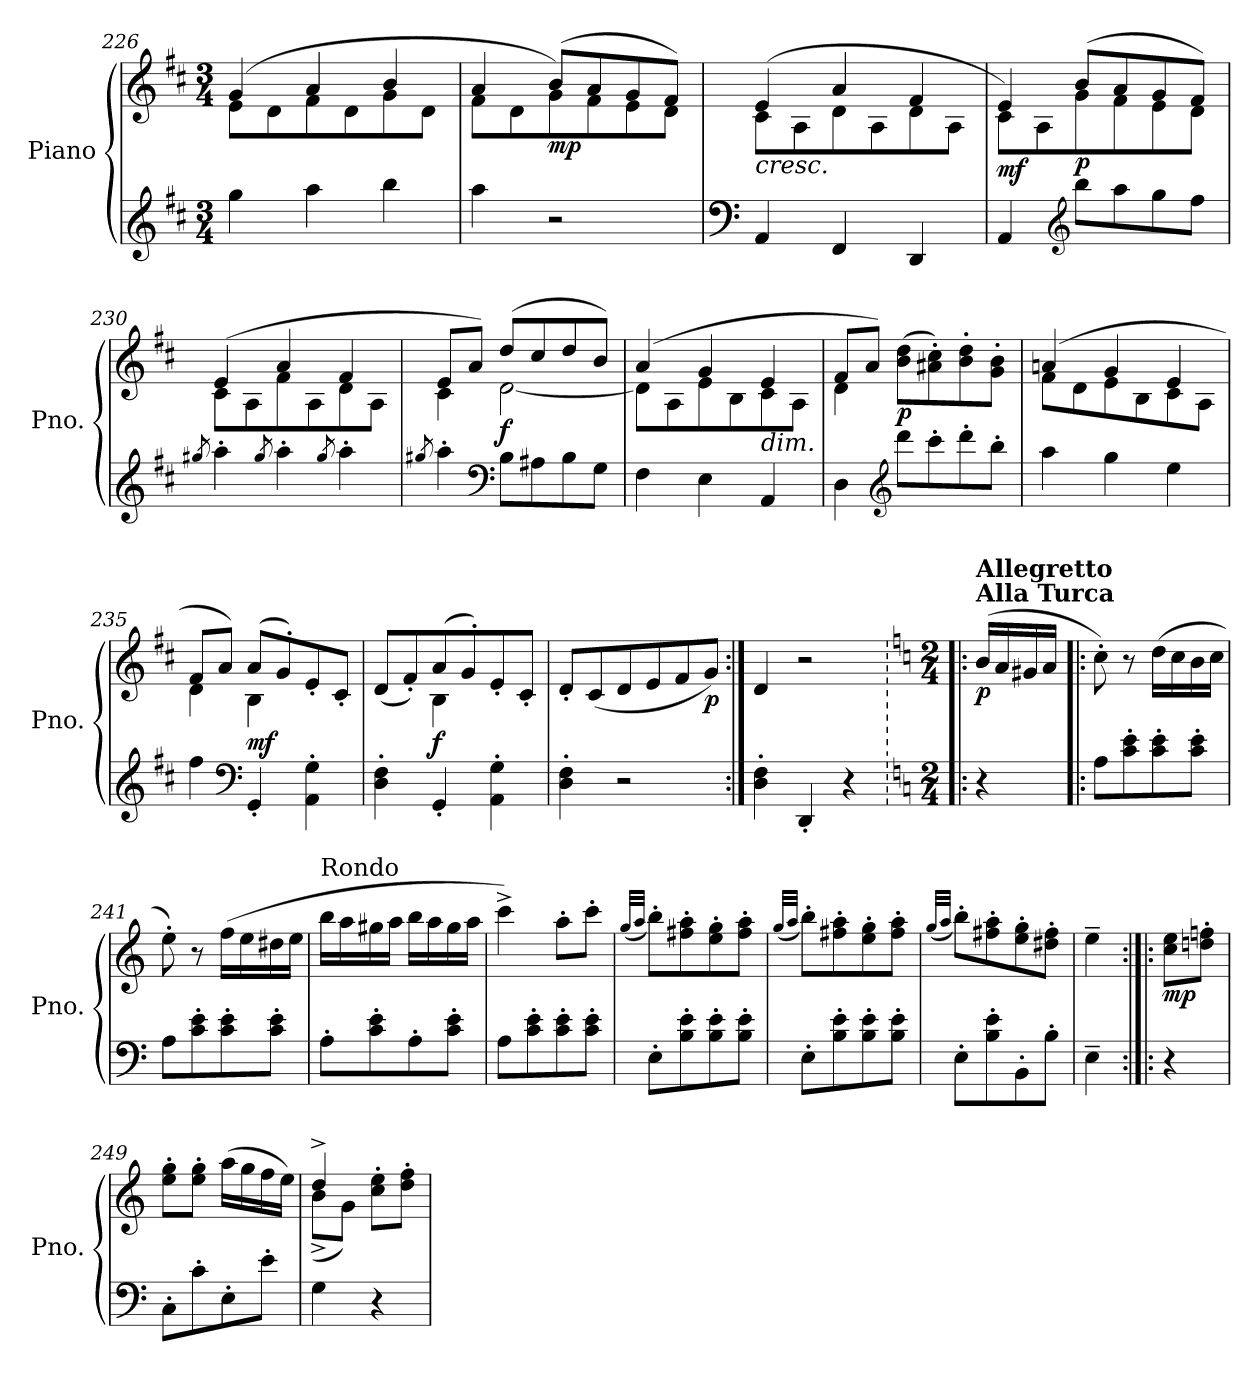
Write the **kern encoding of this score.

**kern	**kern	**dynam
*part1	*part1	*part1
*staff2	*staff1	*staff1/2
*I"Piano	*	*
*I'Pno.	*	*
*clefG2	*clefG2	*
*k[f#c#]	*k[f#c#]	*
*M3/4	*M3/4	*
=226	=226	=226
*	*^	*
4gg\	(>4g/	8e\L	.
.	.	8d\	.
4aa\	4a/	8f#\	.
.	.	8d\	.
4bb\	4b/	8g\	.
.	.	8d\J	.
=227	=227	=227	=227
4aa\	4a/	8f#\L	.
.	.	8d\	.
!	!	!	!LO:DY:b
2r	(>8b/L)	8g\	mp
.	8a/	8f#\	.
.	8g/	8e\	.
.	8f#/J)	8d\J	.
!!LO:LB:g=z	!!
=228	=228	=228	=228
*clefF4	*	*	*
!	!LO:TX:b:i:t=cresc.	!	!
4AA/	(>4e/	8c#\L	.
.	.	8A\	.
4FF#/	4a/	8d\	.
.	.	8A\	.
4DD/	4f#/	8d\	.
.	.	8A\J	.
=229	=229	=229	=229
!	!	!	!LO:DY:b
4AA/	4e/)	8c#\L	mf
.	.	8A\	.
*clefG2	*	*	*
!	!	!	!LO:DY:b
8bb\L	(>8b/L	8g\	p
8aa\	8a/	8f#\	.
8gg\	8g/	8e\	.
8ff#\J	8f#/J)	8d\J	.
=230	=230	=230	=230
8qgg#X/	.	.	.
4aa'\	(>4e/	8c#\L	.
.	.	8A\	.
8qgg#/	.	.	.
4aa'\	4a/	8f#\	.
.	.	8A\	.
8qgg#/	.	.	.
4aa'\	4f#/	8d\	.
.	.	8A\J	.
=231	=231	=231	=231
8qgg#X/	.	.	.
4aa'\	8e/L	4c#\	.
.	8a/J)	.	.
*clefF4	*	*	*
!	!	!	!LO:DY:b
8B\L	(>8dd/L	[2d\	f
8A#X\	8cc#/	.	.
8B\	8dd/	.	.
8G\J	8b/J)	.	.
=232	=232	=232	=232
4F#\	(>4a/	8d\L]	.
.	.	8A\	.
4E\	4g/	8e\	.
.	.	8B\	.
!	!LO:TX:b:i:t=dim.	!	!
4AA/	4e/	8c#\	.
.	.	8A\J	.
!!LO:LB:g=z	!!
=233	=233	=233	=233
4D\	8f#/L	4d\	.
.	8a/J)	.	.
*clefG2	*	*	*
!	!	!	!LO:DY:b
8ddd\L	(>8b\ 8dd\L	2ryy	p
8ccc#'\	8a#X\' 8cc#\')	.	.
8ddd'\	8b\' 8dd\'	.	.
8bb'\J	8g\' 8b\'J	.	.
=234	=234	=234	=234
4aa\	(>4an/	8f#\L	.
.	.	8d\	.
4gg\	4g/	8e\	.
.	.	8B\	.
4ee\	4e/	8c#\	.
.	.	8A\J	.
=235	=235	=235	=235
4ff#\	8f#/L	4d\	.
.	8a/J)	.	.
*clefF4	*	*	*
!	!	!	!LO:DY:b
4GG'/	(>8a/L	4B\	mf
.	8g'/)	.	.
4AA\' 4G\'	8e'/	4ryy	.
.	8c#'/J	.	.
=236	=236	=236	=236
4D\' 4F#\'	(>8d/L	4ryy	.
.	8f#'/)	.	.
!	!	!	!LO:DY:b
4GG'/	(>8a/	4B\	f
.	8g'/)	.	.
4AA\' 4G\'	8e'/	4ryy	.
.	8c#'/J	.	.
*	*v	*v	*
=237	=237	=237
4D\' 4F#\'	8d'/L	.
.	(<8c#/	.
2r	8d/	.
.	8e/	.
.	8f#/	.
!	!	!LO:DY:b
.	8g/J)	p
=238:|!	=238:|!	=238:|!
4D\' 4F#\'	4d/	.
4DD'/	2r	.
4r	.	.
!!LO:PB:g=z
=239|!:	=239|!:	=239|!:
*k[]	*k[]	*
*M2/4	*M2/4	*
*	*MM140	*
!	!LO:TX:B:t=Alla Turca	!
!	!LO:TX:a:B:t=Allegretto	!
!	!	!LO:DY:b
4r	(<16b/LL	p
.	16a/	.
.	16g#X/	.
.	16a/JJ	.
=240	=240	=240
8A\L	8cc'\)	.
8c\' 8e\'	8r	.
8c\' 8e\'	(>16dd\LL	.
.	16cc\	.
8c\' 8e\'J	16b\	.
.	16cc\JJ	.
=241	=241	=241
8A\L	8ee'\)	.
8c\' 8e\'	8r	.
8c\' 8e\'	(>16ff\LL	.
.	16ee\	.
8c\' 8e\'J	16dd#X\	.
.	16ee\JJ	.
=242	=242	=242
!	!LO:TX:a:t=Rondo	!
8A'\L	16bb\LL	.
.	16aa\	.
8c\' 8e\'	16gg#X\	.
.	16aa\JJ	.
8A'\	16bb\LL	.
.	16aa\	.
8c\' 8e\'J	16gg#\	.
.	16aa\JJ	.
=243	=243	=243
8A\L	4ccc^\)	.
8c\' 8e\'	.	.
8c\' 8e\'	8aa'\L	.
8c\' 8e\'J	8ccc'\J	.
=244	=244	=244
.	(<32qgg/LLL	.
.	32qaa/JJJ	.
8E'\L	8bb'\L)	.
8B\' 8e\'	8ff#X\' 8aa\'	.
8B\' 8e\'	8ee\' 8gg\'	.
8B\' 8e\'J	8ff#\' 8aa\'J	.
!!LO:LB:g=z
=245	=245	=245
.	(<32qgg/LLL	.
.	32qaa/JJJ	.
8E'\L	8bb'\L)	.
8B\' 8e\'	8ff#X\' 8aa\'	.
8B\' 8e\'	8ee\' 8gg\'	.
8B\' 8e\'J	8ff#\' 8aa\'J	.
=246	=246	=246
.	(<32qgg/LLL	.
.	32qaa/JJJ	.
8E'\L	8bb'\L)	.
8B\' 8e\'	8ff#X\' 8aa\'	.
8BB'\	8ee\' 8gg\'	.
8B'\J	8dd#X\' 8ff#\'J	.
=247	=247	=247
4E~\	4ee~\	.
=248:|!|:	=248:|!|:	=248:|!|:
!	!	!LO:DY:b
4r	8cc\ 8ee\L	mp
.	8ddn\' 8ffn\'J	.
=249	=249	=249
8C'\L	8ee\' 8gg\'L	.
8c'\	8ee\' 8gg\'J	.
8E'\	(>16aa\LL	.
.	16gg\	.
8e'\J	16ff\	.
.	16ee\JJ)	.
=250	=250	=250
*	*^	*
4G\	4dd^/	(<8b^\L	.
.	.	8g\J)	.
4r	8cc\' 8ee\'L	4ryy	.
.	8dd\' 8ff\'J	.	.
*	*v	*v	*
=	=	=
*-	*-	*-
